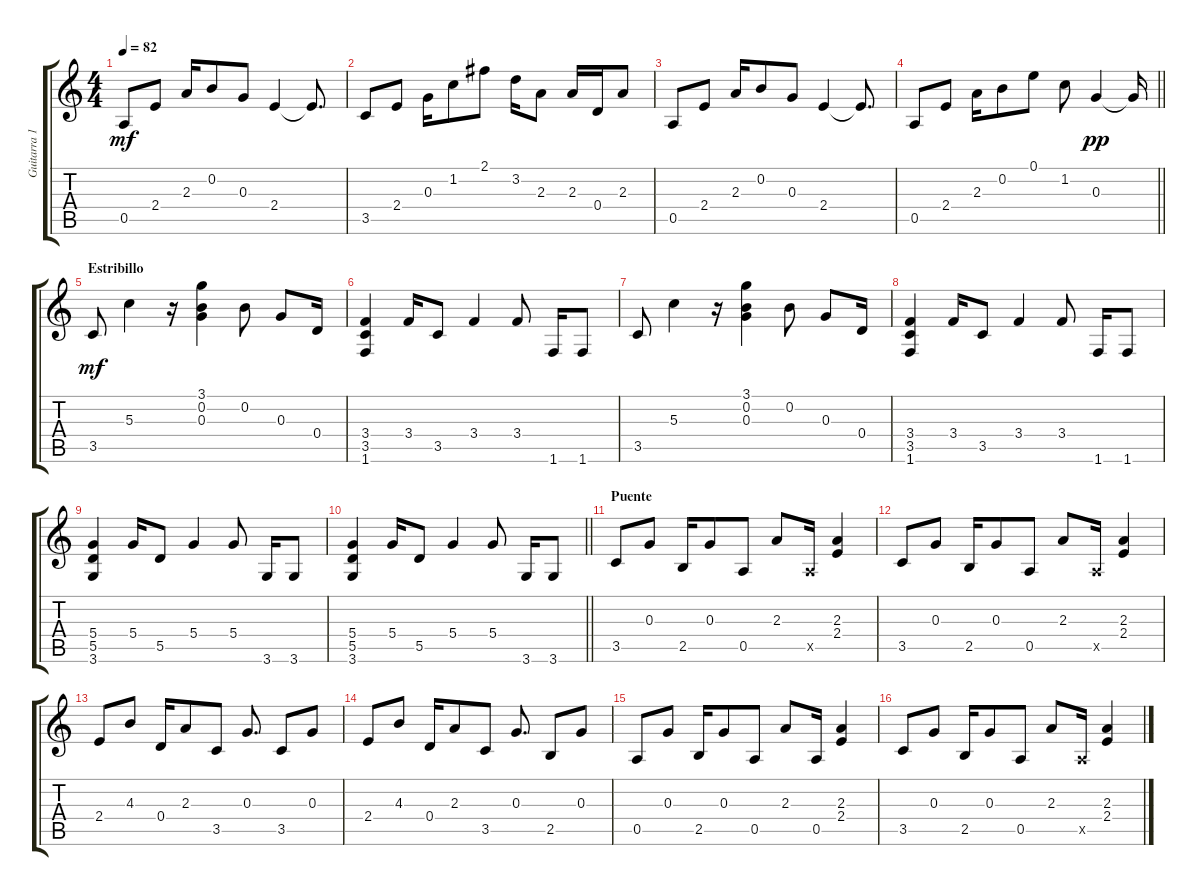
\track ("Guitarra 1 " "Guitarra 1") {instrument electricguitarclean}
\staff {score tabs}
\tuning (E4 B3 G3 D3 A2 E2) {hide}
\ts (4 4)
\tempo 82
\clef g2
\ks c
0.5.8{dy mf} 2.4.8 2.3.16 0.2.8 0.3.8 2.4.4 2.4{t}.8{d} |
3.5.8 2.4.8 0.3.16 1.2.8 2.1.8 3.2.16 2.3.8 2.3.16 0.4.16 2.3.8 |
0.5.8 2.4.8 2.3.16 0.2.8 0.3.8 2.4.4 2.4{t}.8{d} |
\barLineRight lightlight
0.5.8 2.4.8 2.3.16 0.2.8 0.1.8 1.2.8 0.3.4{dy pp} 0.3{t}.16 |
\section ("" "Estribillo")
3.5.8{dy mf} 5.3.4 r.16 (3.1 0.2 0.3).4 0.2.8 0.3.8 0.4.16 |
(3.4 3.5 1.6).4 3.4.16 3.5.8 3.4.4 3.4.8 1.6.16 1.6.8 |
3.5.8 5.3.4 r.16 (3.1 0.2 0.3).4 0.2.8 0.3.8 0.4.16 |
(3.4 3.5 1.6).4 3.4.16 3.5.8 3.4.4 3.4.8 1.6.16 1.6.8 |
(5.4 5.5 3.6).4 5.4.16 5.5.8 5.4.4 5.4.8 3.6.16 3.6.8 |
\barLineRight lightlight
(5.4 5.5 3.6).4 5.4.16 5.5.8 5.4.4 5.4.8 3.6.16 3.6.8 |
\section ("" "Puente")
3.5.8 0.3.8 2.5.16 0.3.8 0.5.8 2.3.8 0.5{x}.16 (2.3 2.4).4 |
3.5.8 0.3.8 2.5.16 0.3.8 0.5.8 2.3.8 0.5{x}.16 (2.3 2.4).4 |
2.4.8 4.3.8 0.4.16 2.3.8 3.5.8 0.3.8{d} 3.5.8 0.3.8 |
2.4.8 4.3.8 0.4.16 2.3.8 3.5.8 0.3.8{d} 2.5.8 0.3.8 |
0.5.8 0.3.8 2.5.16 0.3.8 0.5.8 2.3.8 0.5.16 (2.3 2.4).4 |
3.5.8 0.3.8 2.5.16 0.3.8 0.5.8 2.3.8 0.5{x}.16 (2.3 2.4).4
